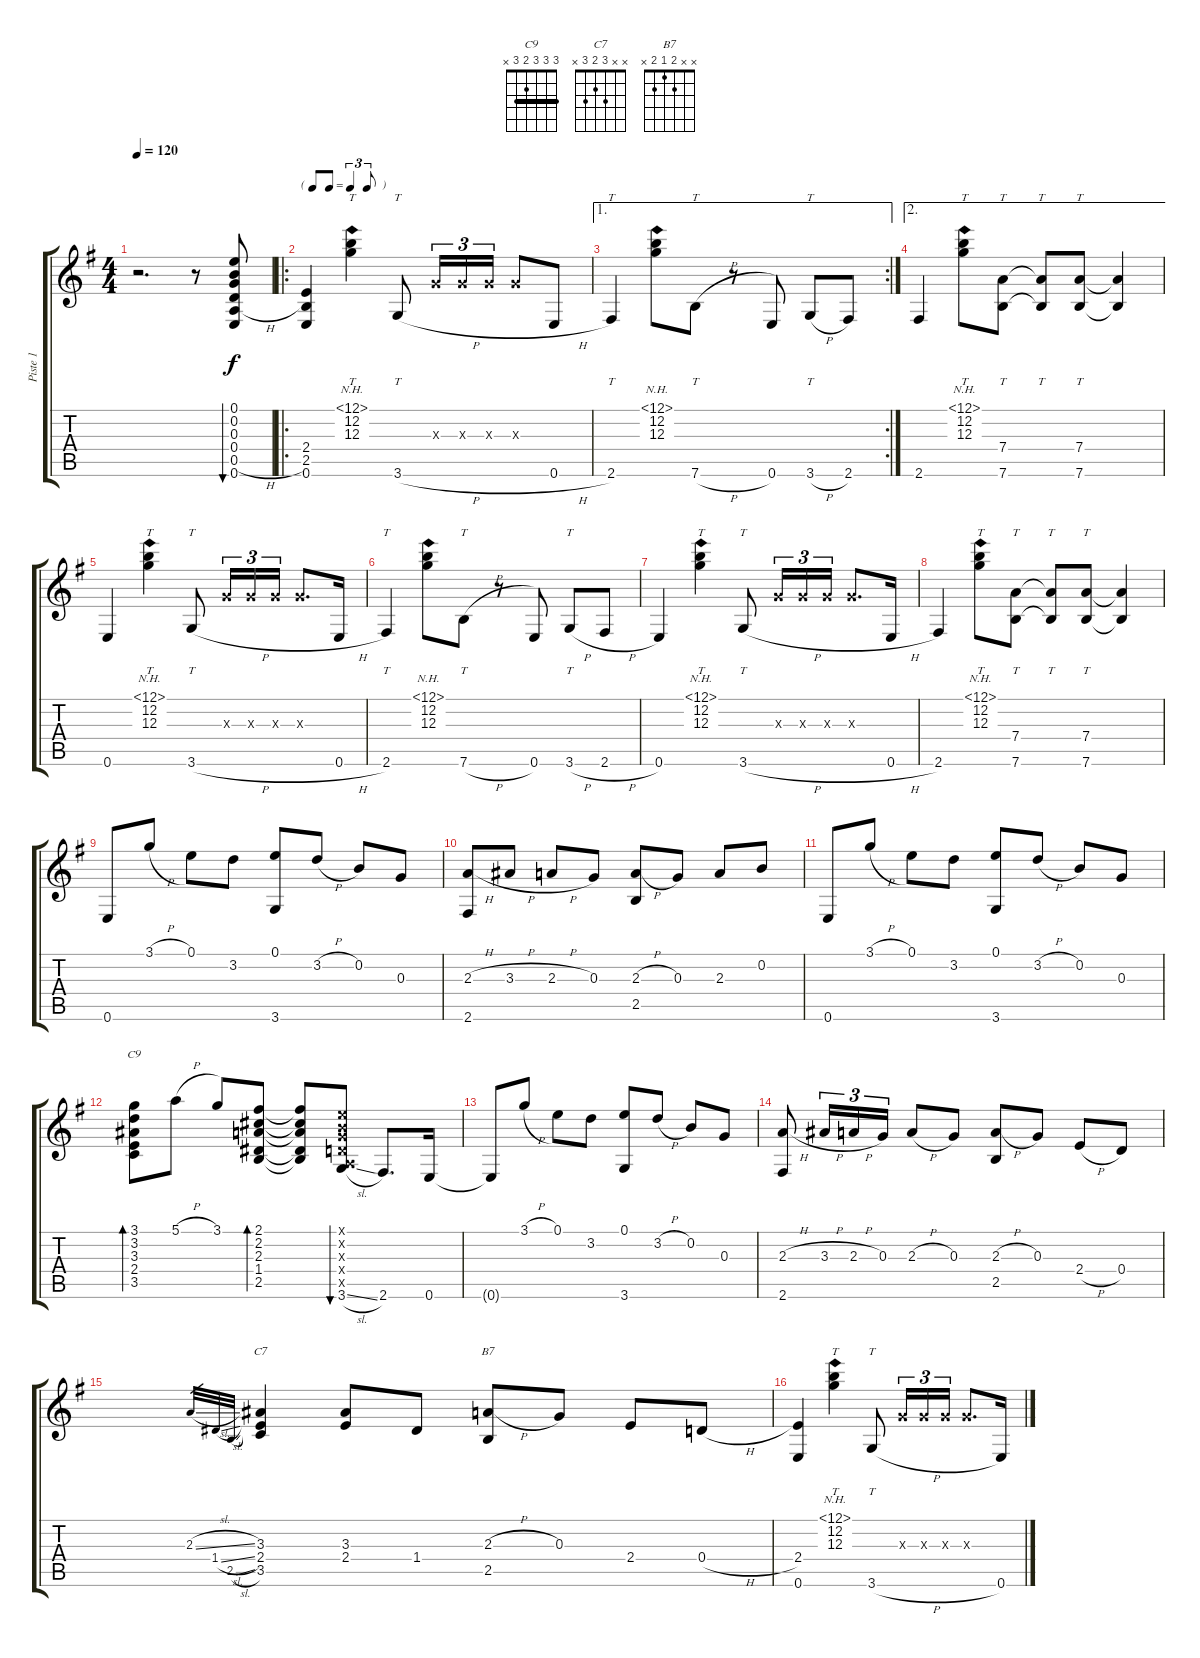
\track ("Piste 1" "Piste 1") {instrument acousticguitarnylon}
\staff {score tabs}
\tuning (E4 B3 G3 D3 A2 E2) {hide}
\chord ("C9" 3 3 3 2 3 x) {barre 3}
\chord ("C7" x x 3 2 3 x)
\chord ("B7" x x 2 1 2 x)
\ts (4 4)
\tempo 120
\clef g2
\ks eminor
r.2{d dy f instrument acousticguitarnylon} r.8 (0.1 0.2 0.3 0.4 0.5{h} 0.6).8{bu 60} |
\ro
\tf triplet8th
(2.4 2.5 0.6).4 (12.1{nh} 12.2 12.3).4{tt} 3.6{h}.8{tt} 0.3{x}.16{tu (3 2)} 0.3{x}.16{tu (3 2)} 0.3{x}.16{tu (3 2)} 0.3{x}.8 0.6{h}.8 |
\ae 1
\rc 2
2.6.4{tt} (12.1{nh} 12.2 12.3).8 7.6{h}.8{tt} r.8 0.6.8 3.6{h}.8{tt} 2.6.8 |
\ae 2
2.6.4 (12.1{nh} 12.2 12.3).8{tt} (7.4 7.6).8{tt} (7.4{t} 7.6{t}).8{tt} (7.4 7.6).8{tt} (7.4{t} 7.6{t}).4 |
0.6.4 (12.1{nh} 12.2 12.3).4{tt} 3.6{h}.8{tt} 0.3{x}.16{tu (3 2)} 0.3{x}.16{tu (3 2)} 0.3{x}.16{tu (3 2)} 0.3{x}.8{d} 0.6{h}.16 |
2.6.4{tt} (12.1{nh} 12.2 12.3).8 7.6{h}.8{tt} r.8 0.6.8 3.6{h}.8{tt} 2.6{h}.8 |
0.6.4 (12.1{nh} 12.2 12.3).4{tt} 3.6{h}.8{tt} 0.3{x}.16{tu (3 2)} 0.3{x}.16{tu (3 2)} 0.3{x}.16{tu (3 2)} 0.3{x}.8{d} 0.6{h}.16 |
2.6.4 (12.1{nh} 12.2 12.3).8{tt} (7.4 7.6).8{tt} (7.4{t} 7.6{t}).8{tt} (7.4 7.6).8{tt} (7.4{t} 7.6{t}).4 |
0.6.8 3.1{h}.8 0.1.8 3.2.8 (0.1 3.6).8 3.2{h}.8 0.2.8 0.3.8 |
(2.3{h} 2.6).8 3.3{h}.8 2.3{h}.8 0.3.8 (2.3{h} 2.5).8 0.3.8 2.3.8 0.2.8 |
0.6.8 3.1{h}.8 0.1.8 3.2.8 (0.1 3.6).8 3.2{h}.8 0.2.8 0.3.8 |
(3.1 3.2 3.3 2.4 3.5).8{bd 60 ch "C9"} 5.1{h}.8 3.1.8 (2.1 2.2 2.3 1.4 2.5).8{bd 60} (2.1{t} 2.2{t} 2.3{t} 1.4{t} 2.5{t}).8 (0.1{x} 0.2{x} 0.3{x} 0.4{x} 0.5{x} 3.6{sl}).8{bu 60} 2.6.8{d} 0.6.16 |
0.6{t}.8 3.1{h}.8 0.1.8 3.2.8 (0.1 3.6).8 3.2{h}.8 0.2.8 0.3.8 |
(2.3{h} 2.6).8 3.3{h}.16{tu (3 2)} 2.3{h}.16{tu (3 2)} 0.3.16{tu (3 2)} 2.3{h}.8 0.3.8 (2.3{h} 2.5).8 0.3.8 2.4{h}.8 0.4.8 |
2.3{sl}.32{gr} 1.4{sl}.32{gr} 2.5{sl}.32{gr} (3.3 2.4 3.5).4{ch "C7"} (3.3 2.4).8 1.4.8 (2.3{h} 2.5).8{ch "B7"} 0.3.8 2.4.8 0.4{h}.8 |
(2.4 0.6).4 (12.1{nh} 12.2 12.3).4{tt} 3.6{h}.8{tt} 0.3{x}.16{tu (3 2)} 0.3{x}.16{tu (3 2)} 0.3{x}.16{tu (3 2)} 0.3{x}.8{d} 0.6{h}.16
